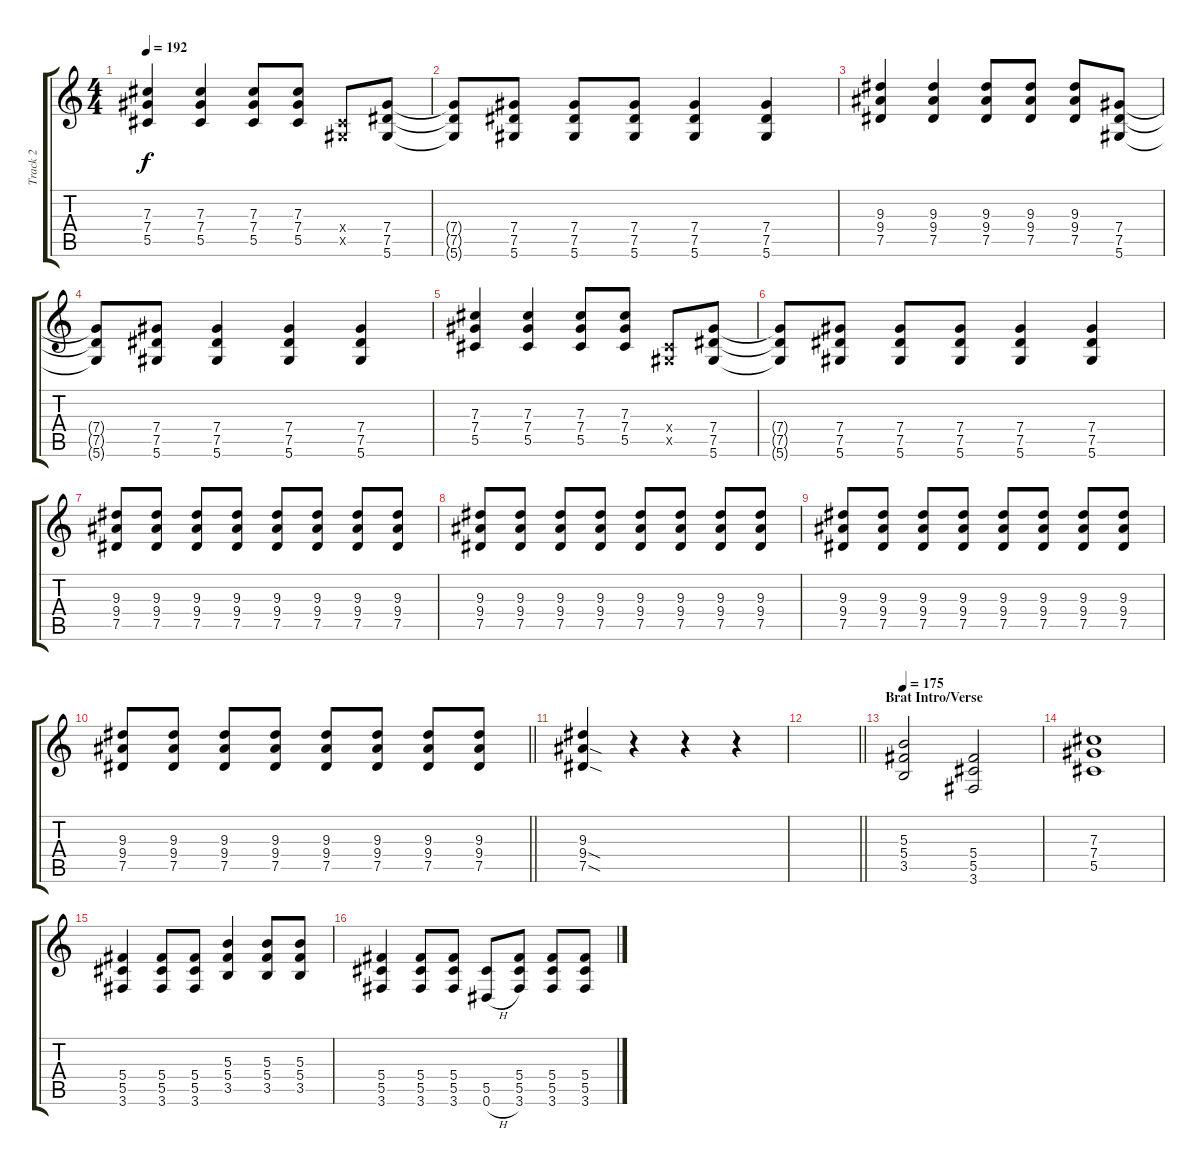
\track ("Track 2" "Track 2") {instrument distortionguitar}
\staff {score tabs}
\tuning (Eb4 Bb3 Gb3 Db3 Ab2 Eb2) {hide}
\ts (4 4)
\tempo 192
\clef g2
\ks c
(7.3 7.4 5.5).4{dy f} (7.3 7.4 5.5).4 (7.3 7.4 5.5).8 (7.3 7.4 5.5).8 (0.4{x} 0.5{x}).8 (7.4 7.5 5.6).8 |
(7.4{t} 7.5{t} 5.6{t}).8 (7.4 7.5 5.6).8 (7.4 7.5 5.6).8 (7.4 7.5 5.6).8 (7.4 7.5 5.6).4 (7.4 7.5 5.6).4 |
(9.3 9.4 7.5).4 (9.3 9.4 7.5).4 (9.3 9.4 7.5).8 (9.3 9.4 7.5).8 (9.3 9.4 7.5).8 (7.4 7.5 5.6).8 |
(7.4{t} 7.5{t} 5.6{t}).8 (7.4 7.5 5.6).8 (7.4 7.5 5.6).4 (7.4 7.5 5.6).4 (7.4 7.5 5.6).4 |
(7.3 7.4 5.5).4 (7.3 7.4 5.5).4 (7.3 7.4 5.5).8 (7.3 7.4 5.5).8 (0.4{x} 0.5{x}).8 (7.4 7.5 5.6).8 |
(7.4{t} 7.5{t} 5.6{t}).8 (7.4 7.5 5.6).8 (7.4 7.5 5.6).8 (7.4 7.5 5.6).8 (7.4 7.5 5.6).4 (7.4 7.5 5.6).4 |
(9.3 9.4 7.5).8 (9.3 9.4 7.5).8 (9.3 9.4 7.5).8 (9.3 9.4 7.5).8 (9.3 9.4 7.5).8 (9.3 9.4 7.5).8 (9.3 9.4 7.5).8 (9.3 9.4 7.5).8 |
(9.3 9.4 7.5).8 (9.3 9.4 7.5).8 (9.3 9.4 7.5).8 (9.3 9.4 7.5).8 (9.3 9.4 7.5).8 (9.3 9.4 7.5).8 (9.3 9.4 7.5).8 (9.3 9.4 7.5).8 |
(9.3 9.4 7.5).8 (9.3 9.4 7.5).8 (9.3 9.4 7.5).8 (9.3 9.4 7.5).8 (9.3 9.4 7.5).8 (9.3 9.4 7.5).8 (9.3 9.4 7.5).8 (9.3 9.4 7.5).8 |
\barLineRight lightlight
(9.3 9.4 7.5).8 (9.3 9.4 7.5).8 (9.3 9.4 7.5).8 (9.3 9.4 7.5).8 (9.3 9.4 7.5).8 (9.3 9.4 7.5).8 (9.3 9.4 7.5).8 (9.3 9.4 7.5).8 |
(9.3 9.4{sod} 7.5{sod}).4 r.4 r.4 r.4 |
\barLineRight lightlight
|
\section ("" "Brat Intro/Verse")
\tempo 175
(5.3 5.4 3.5).2 (5.4 5.5 3.6).2 |
(7.3 7.4 5.5).1 |
(5.4 5.5 3.6).4 (5.4 5.5 3.6).8 (5.4 5.5 3.6).8 (5.3 5.4 3.5).4 (5.3 5.4 3.5).8 (5.3 5.4 3.5).8 |
(5.4 5.5 3.6).4 (5.4 5.5 3.6).8 (5.4 5.5 3.6).8 (5.5 0.6{h}).8 (5.4 5.5 3.6).8 (5.4 5.5 3.6).8 (5.4 5.5 3.6).8
